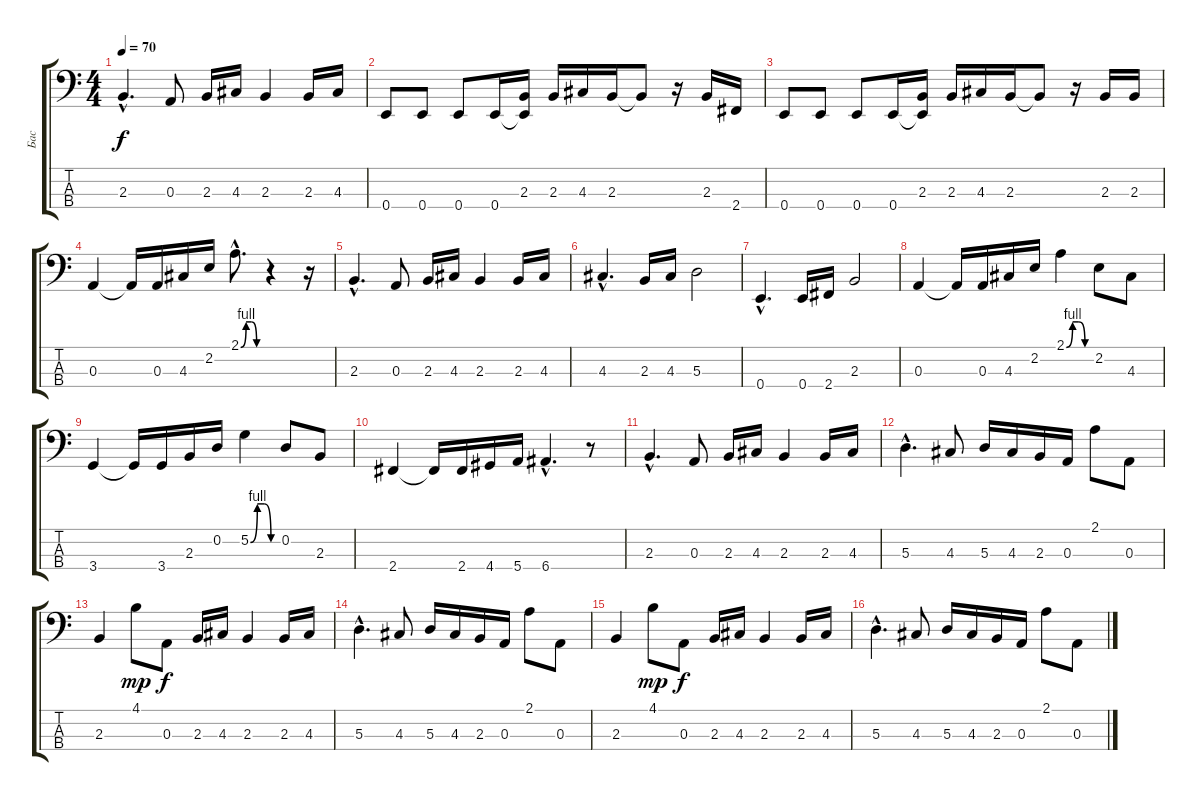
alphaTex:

\track ("Бас" "Бас") {instrument electricbassfinger}
\staff {score tabs}
\tuning (G2 D2 A1 E1) {hide}
\ts (4 4)
\tempo 70
\clef f4
\ks c
2.3{hac}.4{d dy f} 0.3.8 2.3.16 4.3.16 2.3.4 2.3.16 4.3.16 |
0.4.8 0.4.8 0.4.8 0.4.16 (2.3 0.4{t}).16 2.3.16 4.3.16 2.3.16 2.3{t}.8 r.16 2.3.16 2.4.16 |
0.4.8 0.4.8 0.4.8 0.4.16 (2.3 0.4{t}).16 2.3.16 4.3.16 2.3.16 2.3{t}.8 r.16 2.3.16 2.3.16 |
0.3.4 0.3{t}.16 0.3.16 4.3.16 2.2.16 2.1{be (custom 0 0 15 4 30 4 45 0 60 0) hac}.8{d} r.4 r.16 |
2.3{hac}.4{d} 0.3.8 2.3.16 4.3.16 2.3.4 2.3.16 4.3.16 |
4.3{hac}.4{d} 2.3.16 4.3.16 5.3.2 |
0.4{hac}.4{d} 0.4.16 2.4.16 2.3.2 |
0.3.4 0.3{t}.16 0.3.16 4.3.16 2.2.16 2.1{be (custom 0 0 15 4 30 4 45 0 60 0)}.4 2.2.8 4.3.8 |
3.4.4 3.4{t}.16 3.4.16 2.3.16 0.2.16 5.2{be (custom 0 0 15 4 30 4 45 0 60 0)}.4 0.2.8 2.3.8 |
2.4.4 2.4{t}.16 2.4.16 4.4.16 5.4.16 6.4{hac}.4{d} r.8 |
2.3{hac}.4{d} 0.3.8 2.3.16 4.3.16 2.3.4 2.3.16 4.3.16 |
5.3{hac}.4{d} 4.3.8 5.3.16 4.3.16 2.3.16 0.3.16 2.1.8 0.3.8 |
2.3.4 4.1.8{dy mp} 0.3.8{dy f} 2.3.16 4.3.16 2.3.4 2.3.16 4.3.16 |
5.3{hac}.4{d} 4.3.8 5.3.16 4.3.16 2.3.16 0.3.16 2.1.8 0.3.8 |
2.3.4 4.1.8{dy mp} 0.3.8{dy f} 2.3.16 4.3.16 2.3.4 2.3.16 4.3.16 |
5.3{hac}.4{d} 4.3.8 5.3.16 4.3.16 2.3.16 0.3.16 2.1.8 0.3.8
